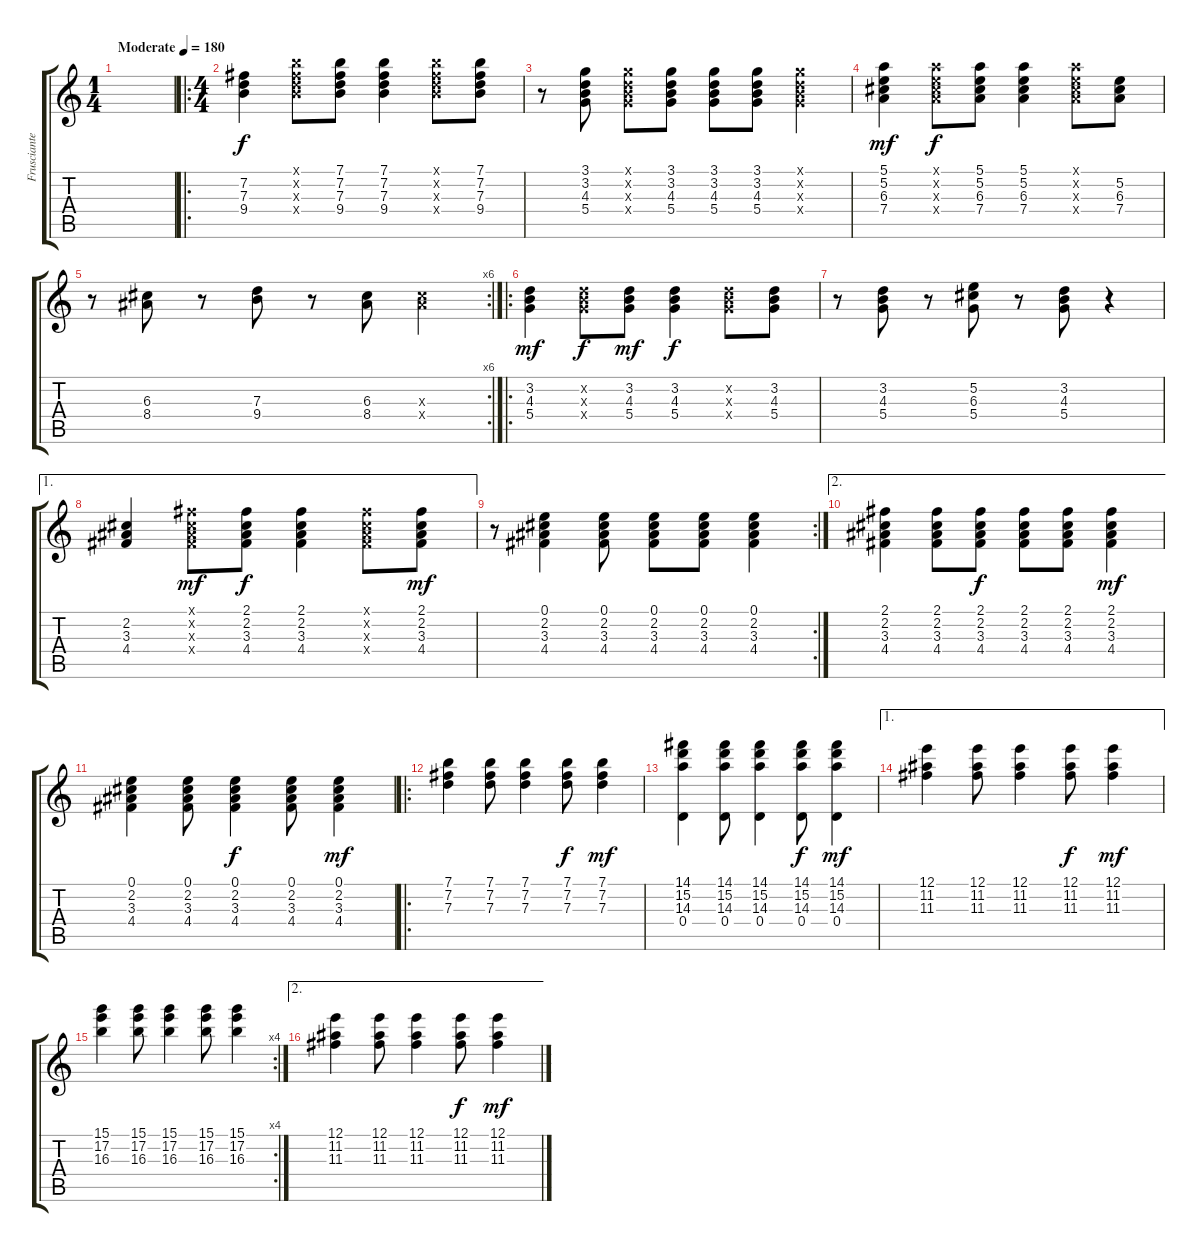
\track ("Frusciante" "Frusciante") {instrument electricguitarclean}
\staff {score tabs}
\tuning (E4 B3 G3 D3 A2 E2) {hide}
\ts (1 4)
\tempo (180 "Moderate")
\clef g2
\ks c
|
\ro
\ts (4 4)
(7.2 7.3 9.4).4 (7.1{x} 7.2{x} 7.3{x} 9.4{x}).8{dy f} (7.1 7.2 7.3 9.4).8 (7.1 7.2 7.3 9.4).4 (7.1{x} 7.2{x} 7.3{x} 9.4{x}).8 (7.1 7.2 7.3 9.4).8 |
r.8 (3.1 3.2 4.3 5.4).8 (3.1{x} 3.2{x} 4.3{x} 5.4{x}).8 (3.1 3.2 4.3 5.4).8 (3.1 3.2 4.3 5.4).8 (3.1 3.2 4.3 5.4).8 (3.1{x} 3.2{x} 4.3{x} 5.4{x}).4 |
(5.1 5.2 6.3 7.4).4{dy mf} (5.1{x} 5.2{x} 6.3{x} 7.4{x}).8{dy f} (5.1 5.2 6.3 7.4).8 (5.1 5.2 6.3 7.4).4 (5.1{x} 5.2{x} 6.3{x} 7.4{x}).8 (5.2 6.3 7.4).8 |
\rc 6
r.8 (6.3 8.4).8 r.8 (7.3 9.4).8 r.8 (6.3 8.4).8 (6.3{x} 8.4{x}).4 |
\ro
(3.2 4.3 5.4).4{dy mf} (3.2{x} 4.3{x} 5.4{x}).8{dy f} (3.2 4.3 5.4).8{dy mf} (3.2 4.3 5.4).4{dy f} (3.2{x} 4.3{x} 5.4{x}).8 (3.2 4.3 5.4).8 |
r.8 (3.2 4.3 5.4).8 r.8 (5.2 6.3 5.4).8 r.8 (3.2 4.3 5.4).8 r.4 |
\ae 1
(2.2 3.3 4.4).4 (2.1{x} 2.2{x} 3.3{x} 4.4{x}).8{dy mf} (2.1 2.2 3.3 4.4).8{dy f} (2.1 2.2 3.3 4.4).4 (2.1{x} 2.2{x} 3.3{x} 4.4{x}).8 (2.1 2.2 3.3 4.4).8{dy mf} |
\rc 2
r.8 (0.1 2.2 3.3 4.4).4 (0.1 2.2 3.3 4.4).8 (0.1 2.2 3.3 4.4).8 (0.1 2.2 3.3 4.4).8 (0.1 2.2 3.3 4.4).4 |
\ae 2
(2.1 2.2 3.3 4.4).4 (2.1 2.2 3.3 4.4).8 (2.1 2.2 3.3 4.4).8{dy f} (2.1 2.2 3.3 4.4).8 (2.1 2.2 3.3 4.4).8 (2.1 2.2 3.3 4.4).4{dy mf} |
(0.1 2.2 3.3 4.4).4 (0.1 2.2 3.3 4.4).8 (0.1 2.2 3.3 4.4).4{dy f} (0.1 2.2 3.3 4.4).8 (0.1 2.2 3.3 4.4).4{dy mf} |
\ro
(7.1 7.2 7.3).4 (7.1 7.2 7.3).8 (7.1 7.2 7.3).4 (7.1 7.2 7.3).8{dy f} (7.1 7.2 7.3).4{dy mf} |
(14.1 15.2 14.3 0.4).4 (14.1 15.2 14.3 0.4).8 (14.1 15.2 14.3 0.4).4 (14.1 15.2 14.3 0.4).8{dy f} (14.1 15.2 14.3 0.4).4{dy mf} |
\ae 1
(12.1 11.2 11.3).4 (12.1 11.2 11.3).8 (12.1 11.2 11.3).4 (12.1 11.2 11.3).8{dy f} (12.1 11.2 11.3).4{dy mf} |
\rc 4
(15.1 17.2 16.3).4 (15.1 17.2 16.3).8 (15.1 17.2 16.3).4 (15.1 17.2 16.3).8 (15.1 17.2 16.3).4 |
\ae 2
(12.1 11.2 11.3).4 (12.1 11.2 11.3).8 (12.1 11.2 11.3).4 (12.1 11.2 11.3).8{dy f} (12.1 11.2 11.3).4{dy mf}
